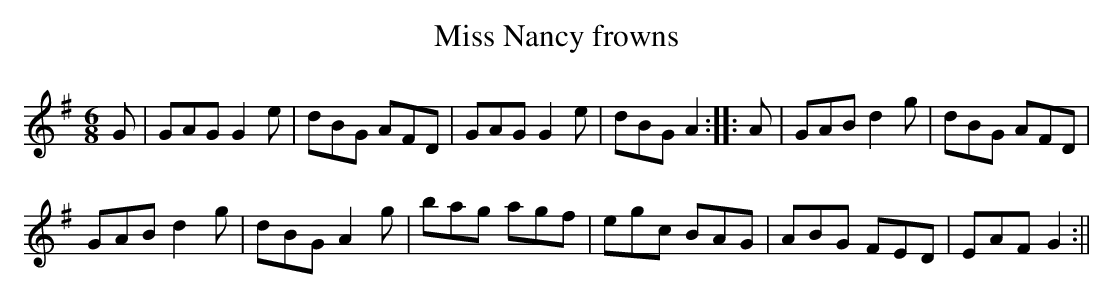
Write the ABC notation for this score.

X:1
T:Miss Nancy frowns
M:6/8
L:1/8
K:G
G|GAG G2e|dBG AFD|GAG G2e|dBG A2::A|GAB d2g|dBG AFD|
GAB d2g|dBG A2g|bag agf|egc BAG|ABG FED|EAF G2:||
